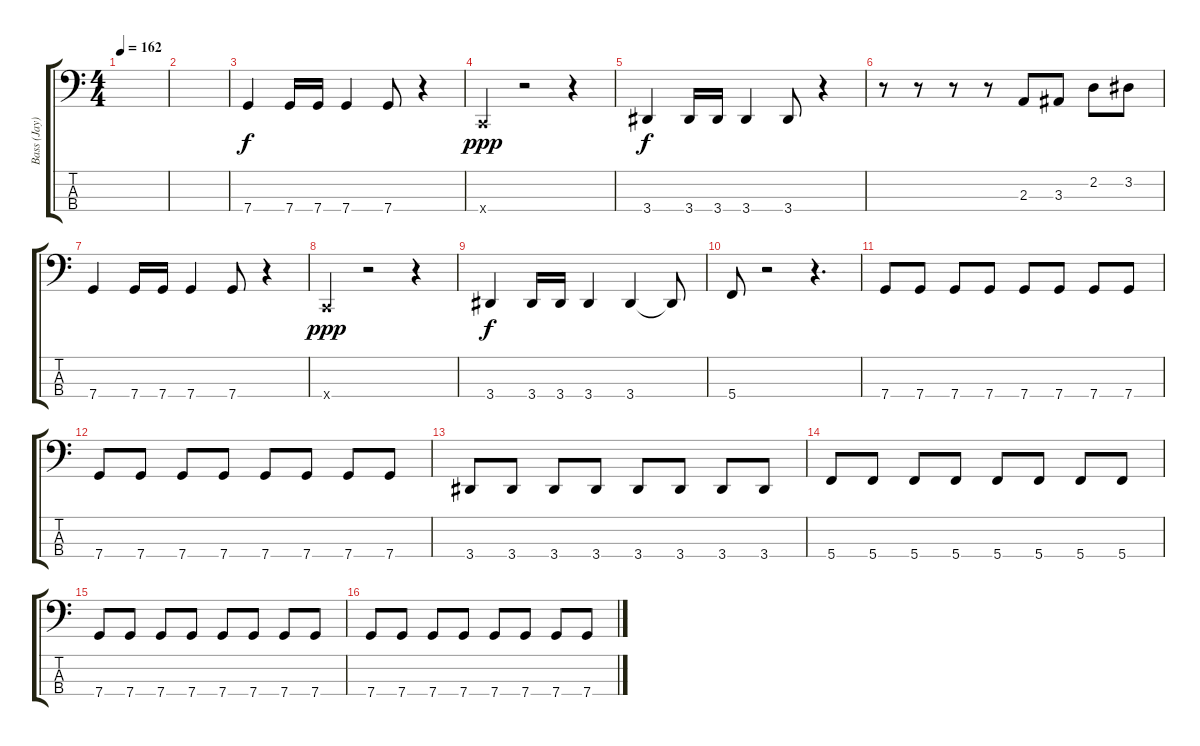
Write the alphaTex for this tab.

\track ("Bass (Jay)" "Bass (Jay)") {instrument electricbasspick}
\staff {score tabs}
\tuning (F2 C2 G1 C1) {hide}
\ts (4 4)
\tempo 162
\clef f4
\ks c
|
|
7.4.4 7.4.16 7.4.16 7.4.4 7.4.8 r.4 |
0.4{x}.4{dy ppp} r.2 r.4 |
3.4.4{dy f} 3.4.16 3.4.16 3.4.4 3.4.8 r.4 |
r.8 r.8 r.8 r.8 2.3.8 3.3.8 2.2.8 3.2.8 |
7.4.4 7.4.16 7.4.16 7.4.4 7.4.8 r.4 |
0.4{x}.4{dy ppp} r.2 r.4 |
3.4.4{dy f} 3.4.16 3.4.16 3.4.4 3.4.4 3.4{t}.8 |
5.4.8 r.2 r.4{d} |
7.4.8 7.4.8 7.4.8 7.4.8 7.4.8 7.4.8 7.4.8 7.4.8 |
7.4.8 7.4.8 7.4.8 7.4.8 7.4.8 7.4.8 7.4.8 7.4.8 |
3.4.8 3.4.8 3.4.8 3.4.8 3.4.8 3.4.8 3.4.8 3.4.8 |
5.4.8 5.4.8 5.4.8 5.4.8 5.4.8 5.4.8 5.4.8 5.4.8 |
7.4.8 7.4.8 7.4.8 7.4.8 7.4.8 7.4.8 7.4.8 7.4.8 |
7.4.8 7.4.8 7.4.8 7.4.8 7.4.8 7.4.8 7.4.8 7.4.8
